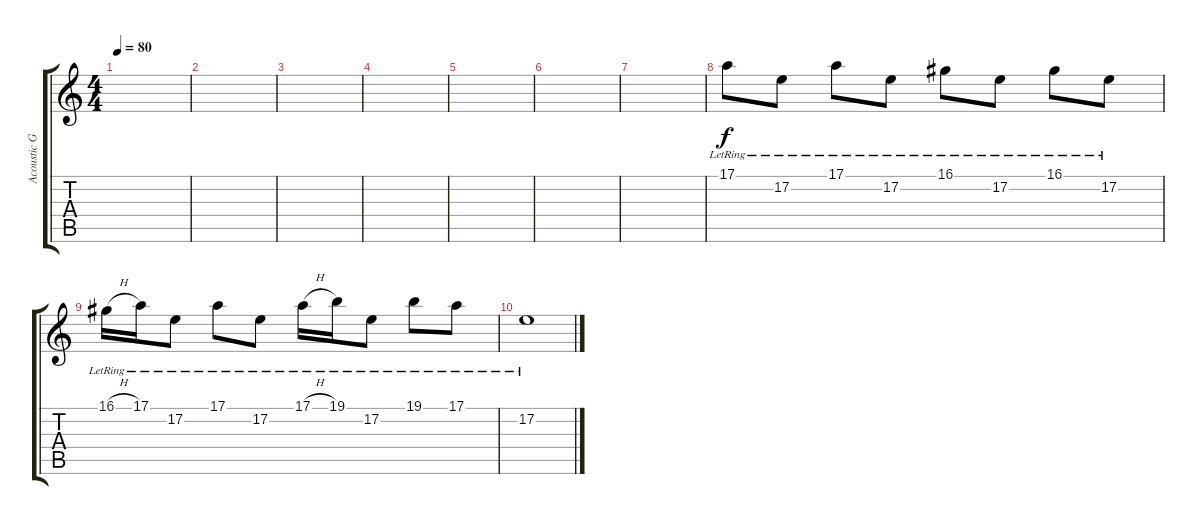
\track ("Acoustic Grand Piano" "Acoustic G") {instrument acousticgrandpiano}
\staff {score tabs}
\tuning (E4 B3 G3 D3 A2 E2) {hide}
\ts (4 4)
\tempo 80
\clef g2
\ks c
|
|
|
|
|
|
|
17.1{lr}.8 17.2{lr}.8 17.1{lr}.8 17.2{lr}.8 16.1{lr}.8 17.2{lr}.8 16.1{lr}.8 17.2{lr}.8 |
16.1{h lr}.16 17.1{lr}.16 17.2{lr}.8 17.1{lr}.8 17.2{lr}.8 17.1{h lr}.16 19.1{lr}.16 17.2{lr}.8 19.1{lr}.8 17.1{lr}.8 |
17.2{lr}.1
